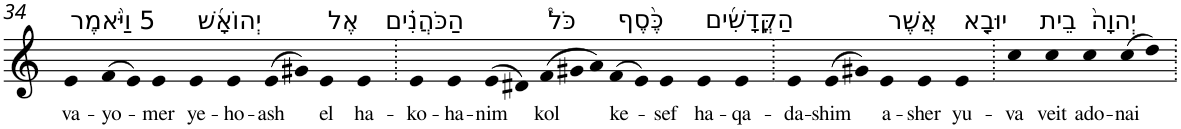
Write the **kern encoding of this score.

**kern	**text
*part1	*part1
*staff1	*staff1
*I"Piano	*
*I'Pno	*
!!LO:PB:g=z
*clefG2	*
*k[]	*
=34	=34
!LO:TX:a:t=5 וַיֹּ֨אמֶר	!
!	!LO:LY:b
4e	va-
!	!LO:LY:b
(>8f	-yo-
8e)	.
!	!LO:LY:b
4e	-mer
!LO:TX:a:t=יְהוֹאָ֜שׁ	!
!	!LO:LY:b
4e	ye-
!	!LO:LY:b
4e	-ho-
!	!LO:LY:b
(>8e	-ash
8g#X)	.
!LO:TX:a:t=אֶל	!
!	!LO:LY:b
4e	el
!LO:TX:a:t=הַכֹּהֲנִ֗ים	!
!	!LO:LY:b
4e	ha-
=35.	=35.
!	!LO:LY:b
4e	-ko-
!	!LO:LY:b
4e	-ha-
!	!LO:LY:b
(>8e	-nim
8d#X)	.
*Xtuplet	*
!LO:TX:a:t=כֹּל֩	!
!	!LO:LY:b
(>12f	kol
12g#X	.
12a)	.
!LO:TX:a:t=כֶּ֨סֶף	!
!	!LO:LY:b
(>8f	ke-
8e)	.
!	!LO:LY:b
4e	-sef
!LO:TX:a:t=הַקֳּדָשִׁ֜ים	!
!	!LO:LY:b
4e	ha-
!	!LO:LY:b
4e	-qa-
=36.	=36.
!	!LO:LY:b
4e	-da-
!	!LO:LY:b
(>8e	-shim
8g#X)	.
!LO:TX:a:t=אֲשֶׁר	!
!	!LO:LY:b
4e	a-
!	!LO:LY:b
4e	-sher
!LO:TX:a:t=יוּבָ֤א	!
!	!LO:LY:b
4e	yu-
=37.	=37.
!	!LO:LY:b
4cc	-va
!LO:TX:a:t=בֵית	!
!	!LO:LY:b
4cc	veit
!LO:TX:a:t=יְהוָה֙	!
!	!LO:LY:b
4cc	ado-
!	!LO:LY:b
(>8cc	-nai
8dd)	.
=.	=.
*-	*-
